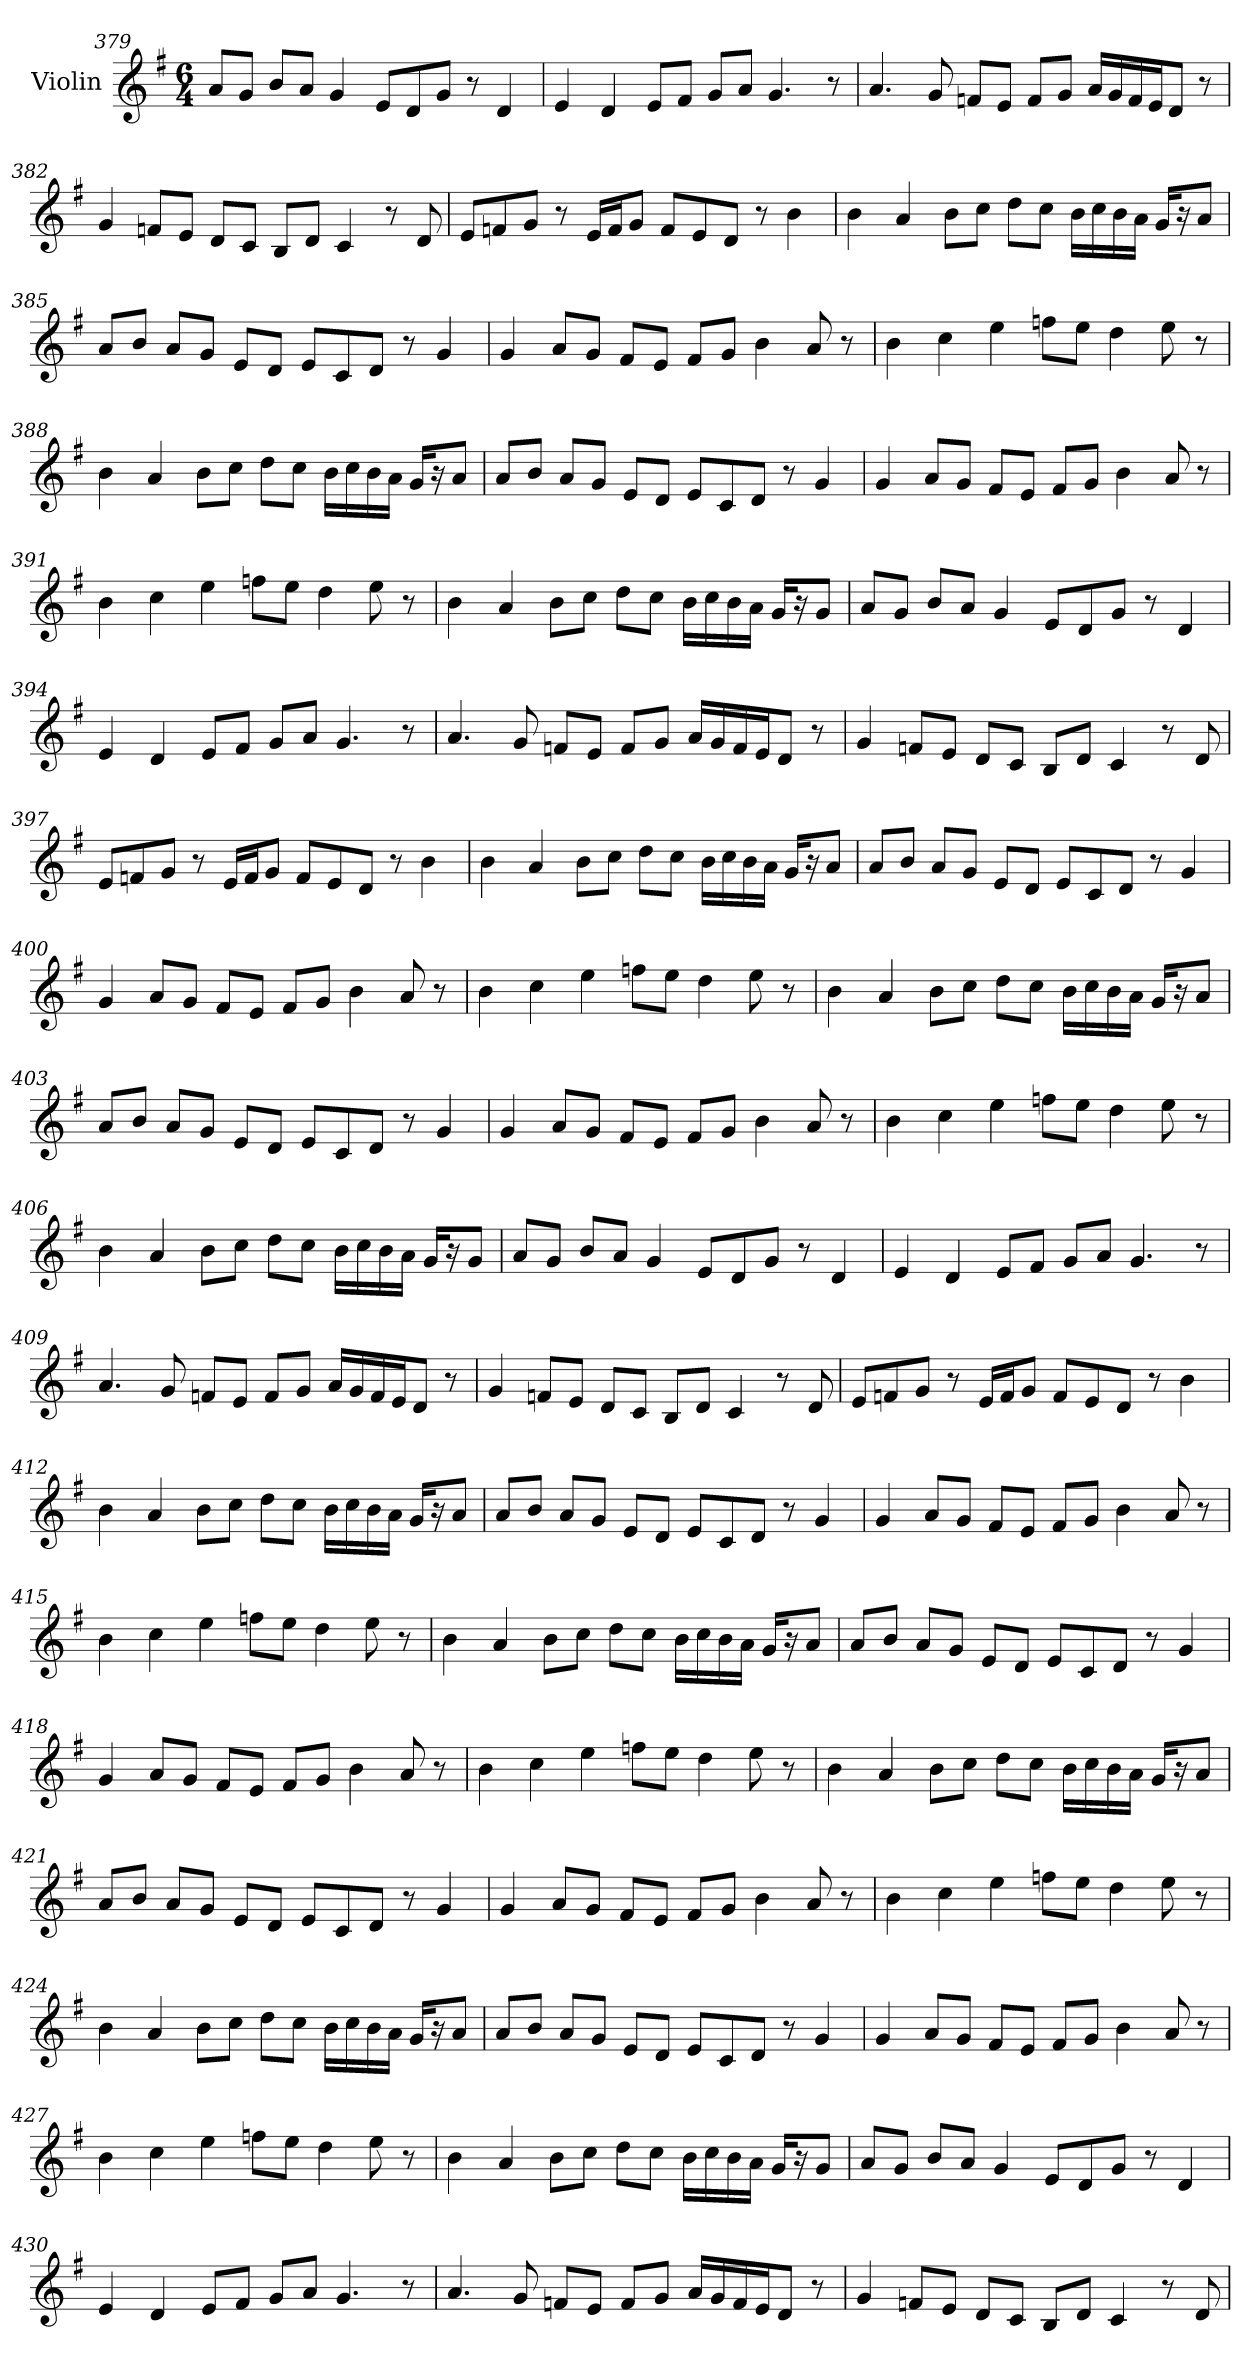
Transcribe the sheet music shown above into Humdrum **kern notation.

**kern
*part1
*staff1
*I"Violin
*clefG2
*k[f#]
*G:
*M6/4
=379
8a/L
8g/J
8b/L
8a/J
4g/
8e/L
8d/
8g/J
8r
4d/
=380
4e/
4d/
8e/L
8f#/J
8g/L
8a/J
4.g/
8r
!!LO:LB:g=z
=381
4.a/
8g/
8fn/L
8e/J
8f/L
8g/J
16a/LL
16g/
16f/
16e/J
8d/J
8r
=382
4g/
8fn/L
8e/J
8d/L
8c/J
8B/L
8d/J
4c/
8r
8d/
=383
8e/L
8fn/
8g/J
8r
16e/LL
16f/J
8g/J
8f/L
8e/
8d/J
8r
4b\
!!LO:LB:g=z
=384
4b\
4a/
8b\L
8cc\J
8dd\L
8cc\J
16b\LL
16cc\
16b\
16a\JJ
16g/KL
16r
8a/J
=385
8a/L
8b/J
8a/L
8g/J
8e/L
8d/J
8e/L
8c/
8d/J
8r
4g/
=386
4g/
8a/L
8g/J
8f#/L
8e/J
8f#/L
8g/J
4b\
8a/
8r
!!LO:LB:g=z
=387
4b\
4cc\
4ee\
8ffn\L
8ee\J
4dd\
8ee\
8r
=388
4b\
4a/
8b\L
8cc\J
8dd\L
8cc\J
16b\LL
16cc\
16b\
16a\JJ
16g/KL
16r
8a/J
=389
8a/L
8b/J
8a/L
8g/J
8e/L
8d/J
8e/L
8c/
8d/J
8r
4g/
!!LO:LB:g=z
=390
4g/
8a/L
8g/J
8f#/L
8e/J
8f#/L
8g/J
4b\
8a/
8r
=391
4b\
4cc\
4ee\
8ffn\L
8ee\J
4dd\
8ee\
8r
=392
4b\
4a/
8b\L
8cc\J
8dd\L
8cc\J
16b\LL
16cc\
16b\
16a\JJ
16g/KL
16r
8g/J
!!LO:LB:g=z
=393
8a/L
8g/J
8b/L
8a/J
4g/
8e/L
8d/
8g/J
8r
4d/
=394
4e/
4d/
8e/L
8f#/J
8g/L
8a/J
4.g/
8r
=395
4.a/
8g/
8fn/L
8e/J
8f/L
8g/J
16a/LL
16g/
16f/
16e/J
8d/J
8r
!!LO:PB:g=z
=396
4g/
8fn/L
8e/J
8d/L
8c/J
8B/L
8d/J
4c/
8r
8d/
=397
8e/L
8fn/
8g/J
8r
16e/LL
16f/J
8g/J
8f/L
8e/
8d/J
8r
4b\
=398
4b\
4a/
8b\L
8cc\J
8dd\L
8cc\J
16b\LL
16cc\
16b\
16a\JJ
16g/KL
16r
8a/J
!!LO:LB:g=z
=399
8a/L
8b/J
8a/L
8g/J
8e/L
8d/J
8e/L
8c/
8d/J
8r
4g/
=400
4g/
8a/L
8g/J
8f#/L
8e/J
8f#/L
8g/J
4b\
8a/
8r
=401
4b\
4cc\
4ee\
8ffn\L
8ee\J
4dd\
8ee\
8r
!!LO:LB:g=z
=402
4b\
4a/
8b\L
8cc\J
8dd\L
8cc\J
16b\LL
16cc\
16b\
16a\JJ
16g/KL
16r
8a/J
=403
8a/L
8b/J
8a/L
8g/J
8e/L
8d/J
8e/L
8c/
8d/J
8r
4g/
=404
4g/
8a/L
8g/J
8f#/L
8e/J
8f#/L
8g/J
4b\
8a/
8r
!!LO:LB:g=z
=405
4b\
4cc\
4ee\
8ffn\L
8ee\J
4dd\
8ee\
8r
=406
4b\
4a/
8b\L
8cc\J
8dd\L
8cc\J
16b\LL
16cc\
16b\
16a\JJ
16g/KL
16r
8g/J
=407
8a/L
8g/J
8b/L
8a/J
4g/
8e/L
8d/
8g/J
8r
4d/
!!LO:LB:g=z
=408
4e/
4d/
8e/L
8f#/J
8g/L
8a/J
4.g/
8r
=409
4.a/
8g/
8fn/L
8e/J
8f/L
8g/J
16a/LL
16g/
16f/
16e/J
8d/J
8r
=410
4g/
8fn/L
8e/J
8d/L
8c/J
8B/L
8d/J
4c/
8r
8d/
!!LO:LB:g=z
=411
8e/L
8fn/
8g/J
8r
16e/LL
16f/J
8g/J
8f/L
8e/
8d/J
8r
4b\
=412
4b\
4a/
8b\L
8cc\J
8dd\L
8cc\J
16b\LL
16cc\
16b\
16a\JJ
16g/KL
16r
8a/J
=413
8a/L
8b/J
8a/L
8g/J
8e/L
8d/J
8e/L
8c/
8d/J
8r
4g/
!!LO:LB:g=z
=414
4g/
8a/L
8g/J
8f#/L
8e/J
8f#/L
8g/J
4b\
8a/
8r
=415
4b\
4cc\
4ee\
8ffn\L
8ee\J
4dd\
8ee\
8r
=416
4b\
4a/
8b\L
8cc\J
8dd\L
8cc\J
16b\LL
16cc\
16b\
16a\JJ
16g/KL
16r
8a/J
!!LO:LB:g=z
=417
8a/L
8b/J
8a/L
8g/J
8e/L
8d/J
8e/L
8c/
8d/J
8r
4g/
=418
4g/
8a/L
8g/J
8f#/L
8e/J
8f#/L
8g/J
4b\
8a/
8r
=419
4b\
4cc\
4ee\
8ffn\L
8ee\J
4dd\
8ee\
8r
!!LO:PB:g=z
=420
4b\
4a/
8b\L
8cc\J
8dd\L
8cc\J
16b\LL
16cc\
16b\
16a\JJ
16g/KL
16r
8a/J
=421
8a/L
8b/J
8a/L
8g/J
8e/L
8d/J
8e/L
8c/
8d/J
8r
4g/
=422
4g/
8a/L
8g/J
8f#/L
8e/J
8f#/L
8g/J
4b\
8a/
8r
!!LO:LB:g=z
=423
4b\
4cc\
4ee\
8ffn\L
8ee\J
4dd\
8ee\
8r
=424
4b\
4a/
8b\L
8cc\J
8dd\L
8cc\J
16b\LL
16cc\
16b\
16a\JJ
16g/KL
16r
8a/J
=425
8a/L
8b/J
8a/L
8g/J
8e/L
8d/J
8e/L
8c/
8d/J
8r
4g/
!!LO:LB:g=z
=426
4g/
8a/L
8g/J
8f#/L
8e/J
8f#/L
8g/J
4b\
8a/
8r
=427
4b\
4cc\
4ee\
8ffn\L
8ee\J
4dd\
8ee\
8r
=428
4b\
4a/
8b\L
8cc\J
8dd\L
8cc\J
16b\LL
16cc\
16b\
16a\JJ
16g/KL
16r
8g/J
!!LO:LB:g=z
=429
8a/L
8g/J
8b/L
8a/J
4g/
8e/L
8d/
8g/J
8r
4d/
=430
4e/
4d/
8e/L
8f#/J
8g/L
8a/J
4.g/
8r
=431
4.a/
8g/
8fn/L
8e/J
8f/L
8g/J
16a/LL
16g/
16f/
16e/J
8d/J
8r
!!LO:LB:g=z
=432
4g/
8fn/L
8e/J
8d/L
8c/J
8B/L
8d/J
4c/
8r
8d/
=
*-
